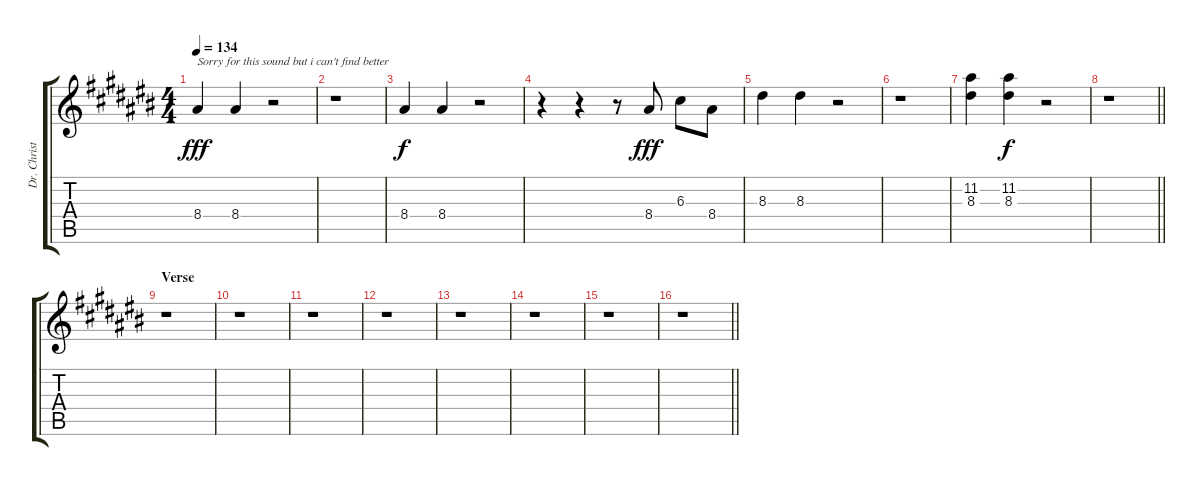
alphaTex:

\track ("Dr. Christian Lorenz - Keyboard V" "Dr. Christ") {instrument guitarharmonics}
\staff {score tabs}
\tuning (E4 B3 G3 D3 A2 D2) {hide}
\ts (4 4)
\tempo 134
\clef g2
\ks c#
8.4.4{txt "Sorry for this sound but i can't find better" dy fff} 8.4.4 r.2 |
r.1 |
8.4.4{dy f} 8.4.4 r.2 |
r.4 r.4 r.8 8.4.8{dy fff} 6.3.8 8.4.8 |
8.3.4 8.3.4 r.2 |
r.1 |
(11.2 8.3).4 (11.2 8.3).4{dy f} r.2 |
\barLineRight lightlight
r.1 |
\section ("" "Verse")
r.1 |
r.1 |
r.1 |
r.1 |
r.1 |
r.1 |
r.1 |
\barLineRight lightlight
r.1
